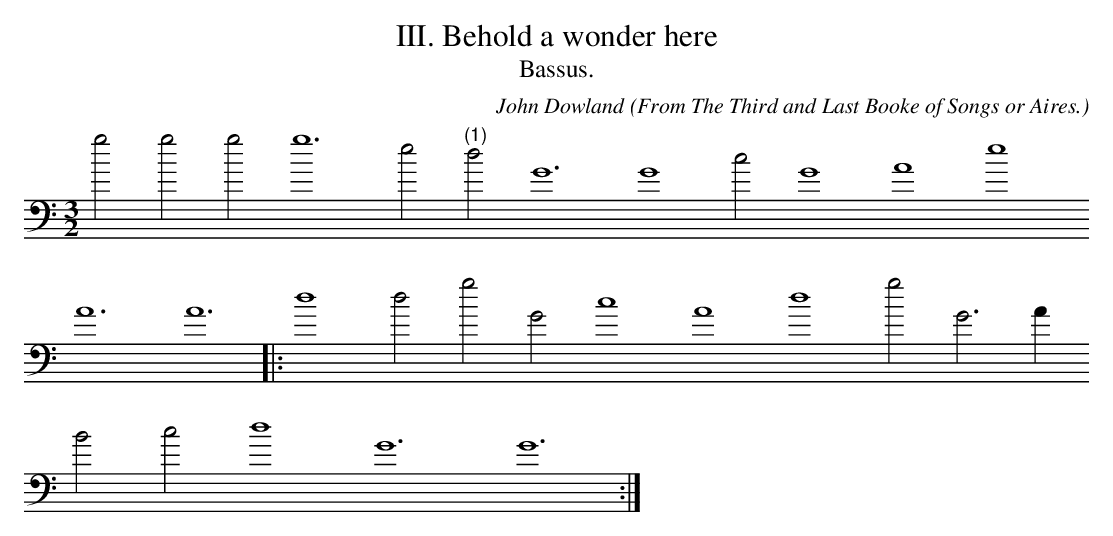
X:1
T:III. Behold a wonder here
T:Bassus.
C: John Dowland
O: From The Third and Last Booke of Songs or Aires.
O: Newly composed to sing to the Lute, Orpharion, or viols,
O: and a dialogue for a base and meane Lute with five voices to sing thereto.
M:3/2
L:1/2
K:G mix bass
g g g g3 e "(1)"d G3 G2 c G2 A2 e2
A3 A3 |: d2 d g G c2 A2 d2 g G > A
B c d2 G3 G3 :|
